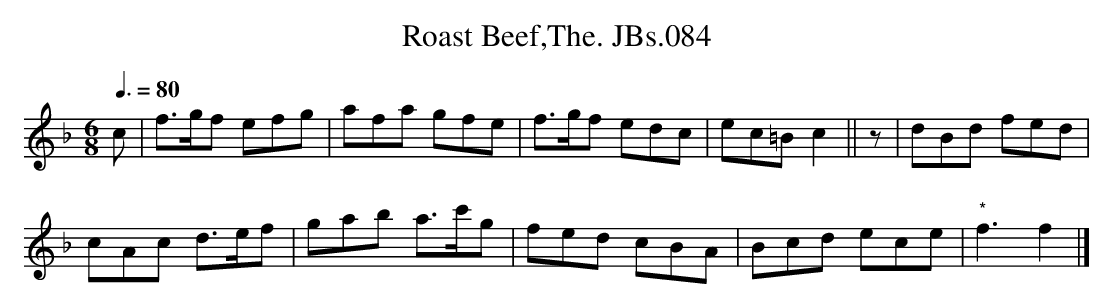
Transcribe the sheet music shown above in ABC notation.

X:1
T:Roast Beef,The. JBs.084
M:6/8
L:1/8
Q:3/8=80
K:F major
c|f>gf efg|afa gfe|f>gf edc| ec=B c2||z|dBd fed|!
cAc d>ef|gab a>c'g|fed cBA|Bcd ece|"*"f3f2|]
